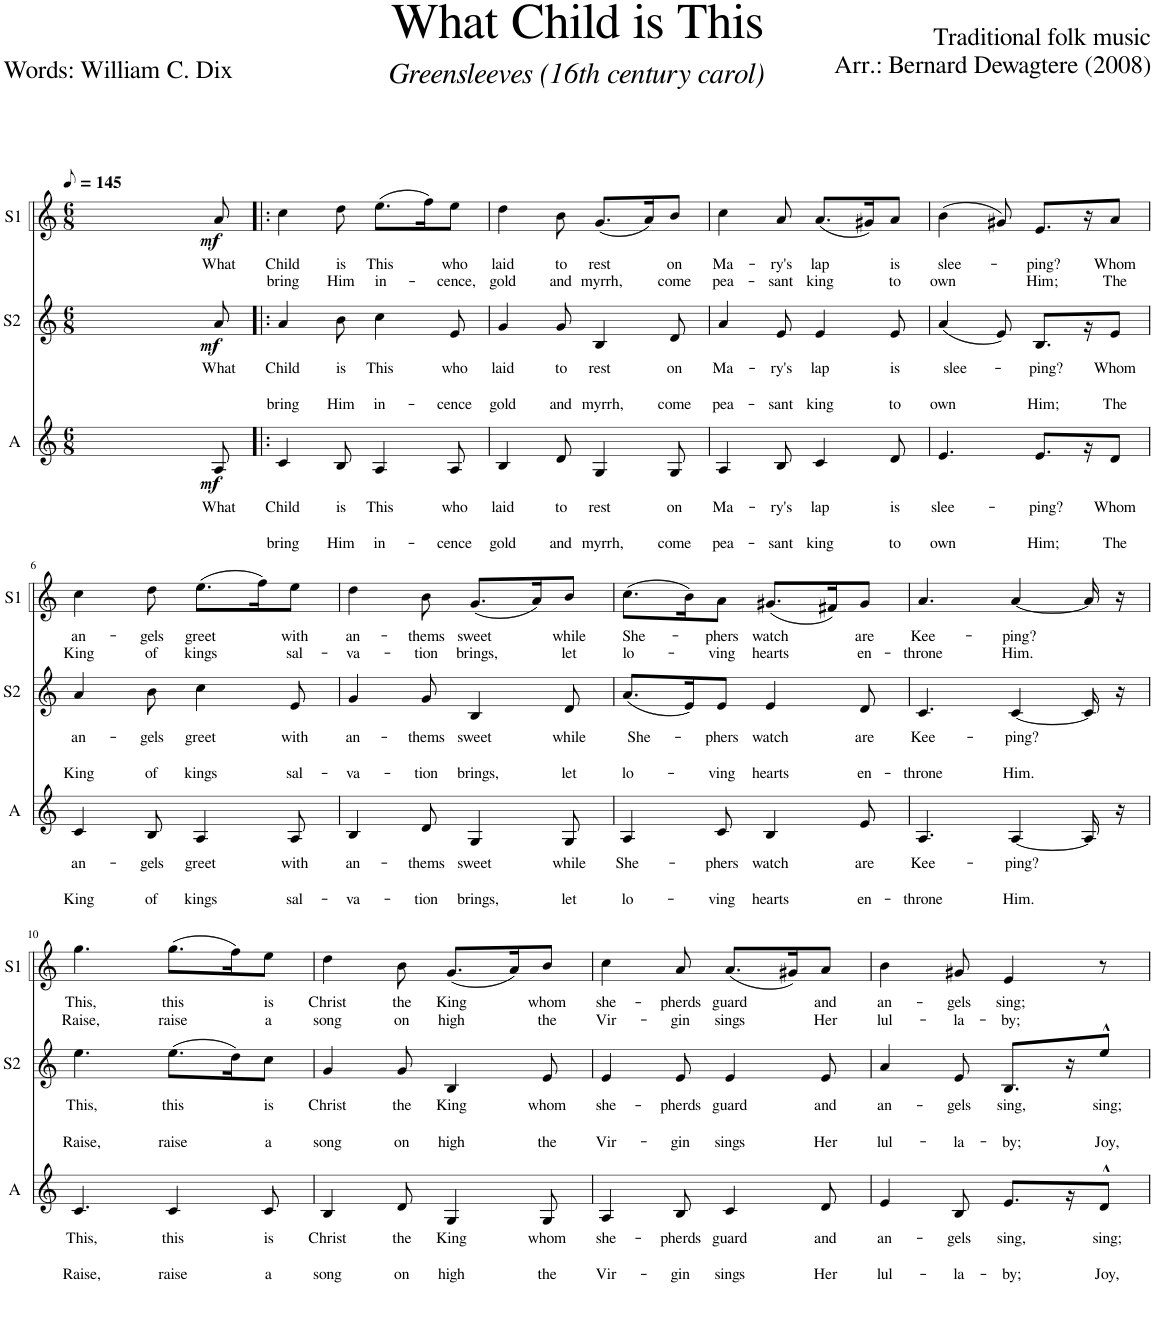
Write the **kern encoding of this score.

**kern	**text	**text	**dynam	**kern	**text	**text	**dynam	**kern	**text	**text	**dynam
*part3	*part3	*part3	*part3	*part2	*part2	*part2	*part2	*part1	*part1	*part1	*part1
*staff3	*staff3	*staff3	*staff3	*staff2	*staff2	*staff2	*staff2	*staff1	*staff1	*staff1	*staff1
*I"A	*	*	*	*I"S2	*	*	*	*I"S1	*	*	*
*I'A	*	*	*	*I'S2	*	*	*	*I'S1	*	*	*
*clefG2	*	*	*	*clefG2	*	*	*	*clefG2	*	*	*
*k[]	*	*	*	*k[]	*	*	*	*k[]	*	*	*
*M6/8	*	*	*	*M6/8	*	*	*	*M6/8	*	*	*
*MM73	*	*	*	*MM73	*	*	*	*MM73	*	*	*
=1	=1	=1	=1	=1	=1	=1	=1	=1	=1	=1	=1
2ryy	.	.	.	2ryy	.	.	.	2ryy	.	.	.
8ryy	.	.	.	8ryy	.	.	.	8ryy	.	.	.
!	!LO:LY:b	!	!LO:DY:b	!	!LO:LY:b	!	!LO:DY:b	!	!LO:LY:b	!	!LO:DY:b
8A/	What	.	mf	8a/	What	.	mf	8a/	What	.	mf
=2!|:	=2!|:	=2!|:	=2!|:	=2!|:	=2!|:	=2!|:	=2!|:	=2!|:	=2!|:	=2!|:	=2!|:
!	!LO:LY:b	!LO:LY:b	!	!	!LO:LY:b	!LO:LY:b	!	!	!LO:LY:b	!LO:LY:b	!
4c/	Child	bring	.	4a/	Child	bring	.	4cc\	Child	bring	.
!	!LO:LY:b	!LO:LY:b	!	!	!LO:LY:b	!LO:LY:b	!	!	!LO:LY:b	!LO:LY:b	!
8B/	is	Him	.	8b\	is	Him	.	8dd\	is	Him	.
!	!LO:LY:b	!LO:LY:b	!	!	!LO:LY:b	!LO:LY:b	!	!	!LO:LY:b	!LO:LY:b	!
4A/	This	in-	.	4cc\	This	in-	.	(8.ee\L	This	in-	.
.	.	.	.	.	.	.	.	16ff\K)	.	.	.
!	!LO:LY:b	!LO:LY:b	!	!	!LO:LY:b	!LO:LY:b	!	!	!LO:LY:b	!LO:LY:b	!
8A/	who	cence	.	8e/	who	cence	.	8ee\J	who	-cence,	.
=3	=3	=3	=3	=3	=3	=3	=3	=3	=3	=3	=3
!	!LO:LY:b	!LO:LY:b	!	!	!LO:LY:b	!LO:LY:b	!	!	!LO:LY:b	!LO:LY:b	!
4B/	laid	gold	.	4g/	laid	gold	.	4dd\	laid	gold	.
!	!LO:LY:b	!LO:LY:b	!	!	!LO:LY:b	!LO:LY:b	!	!	!LO:LY:b	!LO:LY:b	!
8d/	to	and	.	8g/	to	and	.	8b\	to	and	.
!	!LO:LY:b	!LO:LY:b	!	!	!LO:LY:b	!LO:LY:b	!	!	!LO:LY:b	!LO:LY:b	!
4G/	rest	myrrh,	.	4B/	rest	myrrh,	.	(8.g/L	rest	myrrh,	.
.	.	.	.	.	.	.	.	16a/K)	.	.	.
!	!LO:LY:b	!LO:LY:b	!	!	!LO:LY:b	!LO:LY:b	!	!	!LO:LY:b	!LO:LY:b	!
8G/	on	come	.	8d/	on	come	.	8b/J	on	come	.
=4	=4	=4	=4	=4	=4	=4	=4	=4	=4	=4	=4
!	!LO:LY:b	!LO:LY:b	!	!	!LO:LY:b	!LO:LY:b	!	!	!LO:LY:b	!LO:LY:b	!
4A/	Ma-	pea-	.	4a/	Ma-	pea-	.	4cc\	Ma-	pea-	.
!	!LO:LY:b	!LO:LY:b	!	!	!LO:LY:b	!LO:LY:b	!	!	!LO:LY:b	!LO:LY:b	!
8B/	-ry's	-sant	.	8e/	-ry's	-sant	.	8a/	-ry's	-sant	.
!	!LO:LY:b	!LO:LY:b	!	!	!LO:LY:b	!LO:LY:b	!	!	!LO:LY:b	!LO:LY:b	!
4c/	lap	king	.	4e/	lap	king	.	(8.a/L	lap	king	.
.	.	.	.	.	.	.	.	16g#X/K)	.	.	.
!	!LO:LY:b	!LO:LY:b	!	!	!LO:LY:b	!LO:LY:b	!	!	!LO:LY:b	!LO:LY:b	!
8d/	is	to	.	8e/	is	to	.	8a/J	is	to	.
=5	=5	=5	=5	=5	=5	=5	=5	=5	=5	=5	=5
!	!LO:LY:b	!LO:LY:b	!	!	!LO:LY:b	!LO:LY:b	!	!	!LO:LY:b	!LO:LY:b	!
4.e/	slee-	own	.	(4a/	slee-	own	.	(4b\	slee-	own	.
.	.	.	.	8e/)	.	.	.	8g#X/)	.	.	.
!	!LO:LY:b	!LO:LY:b	!	!	!LO:LY:b	!LO:LY:b	!	!	!LO:LY:b	!LO:LY:b	!
8.e/L	ping?	Him;	.	8.B/L	-ping?	Him;	.	8.e/L	-ping?	Him;	.
16r	.	.	.	16r	.	.	.	16r	.	.	.
!	!LO:LY:b	!LO:LY:b	!	!	!LO:LY:b	!LO:LY:b	!	!	!LO:LY:b	!LO:LY:b	!
8d/J	Whom	The	.	8e/J	Whom	The	.	8a/J	Whom	The	.
!!LO:LB:g=z
=6	=6	=6	=6	=6	=6	=6	=6	=6	=6	=6	=6
!	!LO:LY:b	!LO:LY:b	!	!	!LO:LY:b	!LO:LY:b	!	!	!LO:LY:b	!LO:LY:b	!
4c/	an-	King	.	4a/	an-	King	.	4cc\	an-	King	.
!	!LO:LY:b	!LO:LY:b	!	!	!LO:LY:b	!LO:LY:b	!	!	!LO:LY:b	!LO:LY:b	!
8B/	-gels	of	.	8b\	-gels	of	.	8dd\	-gels	of	.
!	!LO:LY:b	!LO:LY:b	!	!	!LO:LY:b	!LO:LY:b	!	!	!LO:LY:b	!LO:LY:b	!
4A/	greet	kings	.	4cc\	greet	kings	.	(8.ee\L	greet	kings	.
.	.	.	.	.	.	.	.	16ff\K)	.	.	.
!	!LO:LY:b	!LO:LY:b	!	!	!LO:LY:b	!LO:LY:b	!	!	!LO:LY:b	!LO:LY:b	!
8A/	with	sal-	.	8e/	with	sal-	.	8ee\J	with	sal-	.
=7	=7	=7	=7	=7	=7	=7	=7	=7	=7	=7	=7
!	!LO:LY:b	!LO:LY:b	!	!	!LO:LY:b	!LO:LY:b	!	!	!LO:LY:b	!LO:LY:b	!
4B/	an-	-va-	.	4g/	an-	-va-	.	4dd\	an-	-va-	.
!	!LO:LY:b	!LO:LY:b	!	!	!LO:LY:b	!LO:LY:b	!	!	!LO:LY:b	!LO:LY:b	!
8d/	-thems	-tion	.	8g/	-thems	-tion	.	8b\	-thems	-tion	.
!	!LO:LY:b	!LO:LY:b	!	!	!LO:LY:b	!LO:LY:b	!	!	!LO:LY:b	!LO:LY:b	!
4G/	sweet	brings,	.	4B/	sweet	brings,	.	(8.g/L	sweet	brings,	.
.	.	.	.	.	.	.	.	16a/K)	.	.	.
!	!LO:LY:b	!LO:LY:b	!	!	!LO:LY:b	!LO:LY:b	!	!	!LO:LY:b	!LO:LY:b	!
8G/	while	let	.	8d/	while	let	.	8b/J	while	let	.
=8	=8	=8	=8	=8	=8	=8	=8	=8	=8	=8	=8
!	!LO:LY:b	!LO:LY:b	!	!	!LO:LY:b	!LO:LY:b	!	!	!LO:LY:b	!LO:LY:b	!
4A/	She-	lo-	.	(8.a/L	She-	lo-	.	(8.cc\L	She-	lo-	.
.	.	.	.	16e/K)	.	.	.	16b\K)	.	.	.
!	!LO:LY:b	!LO:LY:b	!	!	!LO:LY:b	!LO:LY:b	!	!	!LO:LY:b	!LO:LY:b	!
8c/	-phers	-ving	.	8e/J	-phers	-ving	.	8a\J	-phers	-ving	.
!	!LO:LY:b	!LO:LY:b	!	!	!LO:LY:b	!LO:LY:b	!	!	!LO:LY:b	!LO:LY:b	!
4B/	watch	hearts	.	4e/	watch	hearts	.	(8.g#X/L	watch	hearts	.
.	.	.	.	.	.	.	.	16f#X/K)	.	.	.
!	!LO:LY:b	!LO:LY:b	!	!	!LO:LY:b	!LO:LY:b	!	!	!LO:LY:b	!LO:LY:b	!
8e/	are	en-	.	8d/	are	en-	.	8g#/J	are	en-	.
=9	=9	=9	=9	=9	=9	=9	=9	=9	=9	=9	=9
!	!LO:LY:b	!LO:LY:b	!	!	!LO:LY:b	!LO:LY:b	!	!	!LO:LY:b	!LO:LY:b	!
4.A/	Kee-	-throne	.	4.c/	Kee-	-throne	.	4.a/	Kee-	-throne	.
!	!LO:LY:b	!LO:LY:b	!	!	!LO:LY:b	!LO:LY:b	!	!	!LO:LY:b	!LO:LY:b	!
[4A/	-ping?	Him.	.	[4c/	-ping?	Him.	.	[4a/	-ping?	Him.	.
16A/]	.	.	.	16c/]	.	.	.	16a/]	.	.	.
16r	.	.	.	16r	.	.	.	16r	.	.	.
!!LO:LB:g=z
=10	=10	=10	=10	=10	=10	=10	=10	=10	=10	=10	=10
!	!LO:LY:b	!LO:LY:b	!	!	!LO:LY:b	!LO:LY:b	!	!	!LO:LY:b	!LO:LY:b	!
4.c/	This,	Raise,	.	4.ee\	This,	Raise,	.	4.gg\	This,	Raise,	.
!	!LO:LY:b	!LO:LY:b	!	!	!LO:LY:b	!LO:LY:b	!	!	!LO:LY:b	!LO:LY:b	!
4c/	this	raise	.	(8.ee\L	this	raise	.	(8.gg\L	this	raise	.
.	.	.	.	16dd\K)	.	.	.	16ff\K)	.	.	.
!	!LO:LY:b	!LO:LY:b	!	!	!LO:LY:b	!LO:LY:b	!	!	!LO:LY:b	!LO:LY:b	!
8c/	is	a	.	8cc\J	is	a	.	8ee\J	is	a	.
=11	=11	=11	=11	=11	=11	=11	=11	=11	=11	=11	=11
!	!LO:LY:b	!LO:LY:b	!	!	!LO:LY:b	!LO:LY:b	!	!	!LO:LY:b	!LO:LY:b	!
4B/	Christ	song	.	4g/	Christ	song	.	4dd\	Christ	song	.
!	!LO:LY:b	!LO:LY:b	!	!	!LO:LY:b	!LO:LY:b	!	!	!LO:LY:b	!LO:LY:b	!
8d/	the	on	.	8g/	the	on	.	8b\	the	on	.
!	!LO:LY:b	!LO:LY:b	!	!	!LO:LY:b	!LO:LY:b	!	!	!LO:LY:b	!LO:LY:b	!
4G/	King	high	.	4B/	King	high	.	(8.g/L	King	high	.
.	.	.	.	.	.	.	.	16a/K)	.	.	.
!	!LO:LY:b	!LO:LY:b	!	!	!LO:LY:b	!LO:LY:b	!	!	!LO:LY:b	!LO:LY:b	!
8G/	whom	the	.	8e/	whom	the	.	8b/J	whom	the	.
=12	=12	=12	=12	=12	=12	=12	=12	=12	=12	=12	=12
!	!LO:LY:b	!LO:LY:b	!	!	!LO:LY:b	!LO:LY:b	!	!	!LO:LY:b	!LO:LY:b	!
4A/	she-	Vir-	.	4e/	she-	Vir-	.	4cc\	she-	Vir-	.
!	!LO:LY:b	!LO:LY:b	!	!	!LO:LY:b	!LO:LY:b	!	!	!LO:LY:b	!LO:LY:b	!
8B/	-pherds	-gin	.	8e/	-pherds	-gin	.	8a/	-pherds	-gin	.
!	!LO:LY:b	!LO:LY:b	!	!	!LO:LY:b	!LO:LY:b	!	!	!LO:LY:b	!LO:LY:b	!
4c/	guard	sings	.	4e/	guard	sings	.	(8.a/L	guard	sings	.
.	.	.	.	.	.	.	.	16g#X/K)	.	.	.
!	!LO:LY:b	!LO:LY:b	!	!	!LO:LY:b	!LO:LY:b	!	!	!LO:LY:b	!LO:LY:b	!
8d/	and	Her	.	8e/	and	Her	.	8a/J	and	Her	.
=13	=13	=13	=13	=13	=13	=13	=13	=13	=13	=13	=13
!	!LO:LY:b	!LO:LY:b	!	!	!LO:LY:b	!LO:LY:b	!	!	!LO:LY:b	!LO:LY:b	!
4e/	an-	lul-	.	4a/	an-	lul-	.	4b\	an-	lul-	.
!	!LO:LY:b	!LO:LY:b	!	!	!LO:LY:b	!LO:LY:b	!	!	!LO:LY:b	!LO:LY:b	!
8B/	-gels	-la-	.	8e/	-gels	-la-	.	8g#X/	-gels	-la-	.
!	!LO:LY:b	!LO:LY:b	!	!	!LO:LY:b	!LO:LY:b	!	!	!LO:LY:b	!LO:LY:b	!
8.e/L	sing,	-by;	.	8.B/L	sing,	-by;	.	4e/	sing;	-by;	.
16r	.	.	.	16r	.	.	.	.	.	.	.
!	!LO:LY:b	!LO:LY:b	!	!	!LO:LY:b	!LO:LY:b	!	!	!	!	!
8d^^/J	sing;	Joy,	.	8ee^^/J	sing;	Joy,	.	8r	.	.	.
=	=	=	=	=	=	=	=	=	=	=	=
*-	*-	*-	*-	*-	*-	*-	*-	*-	*-	*-	*-
